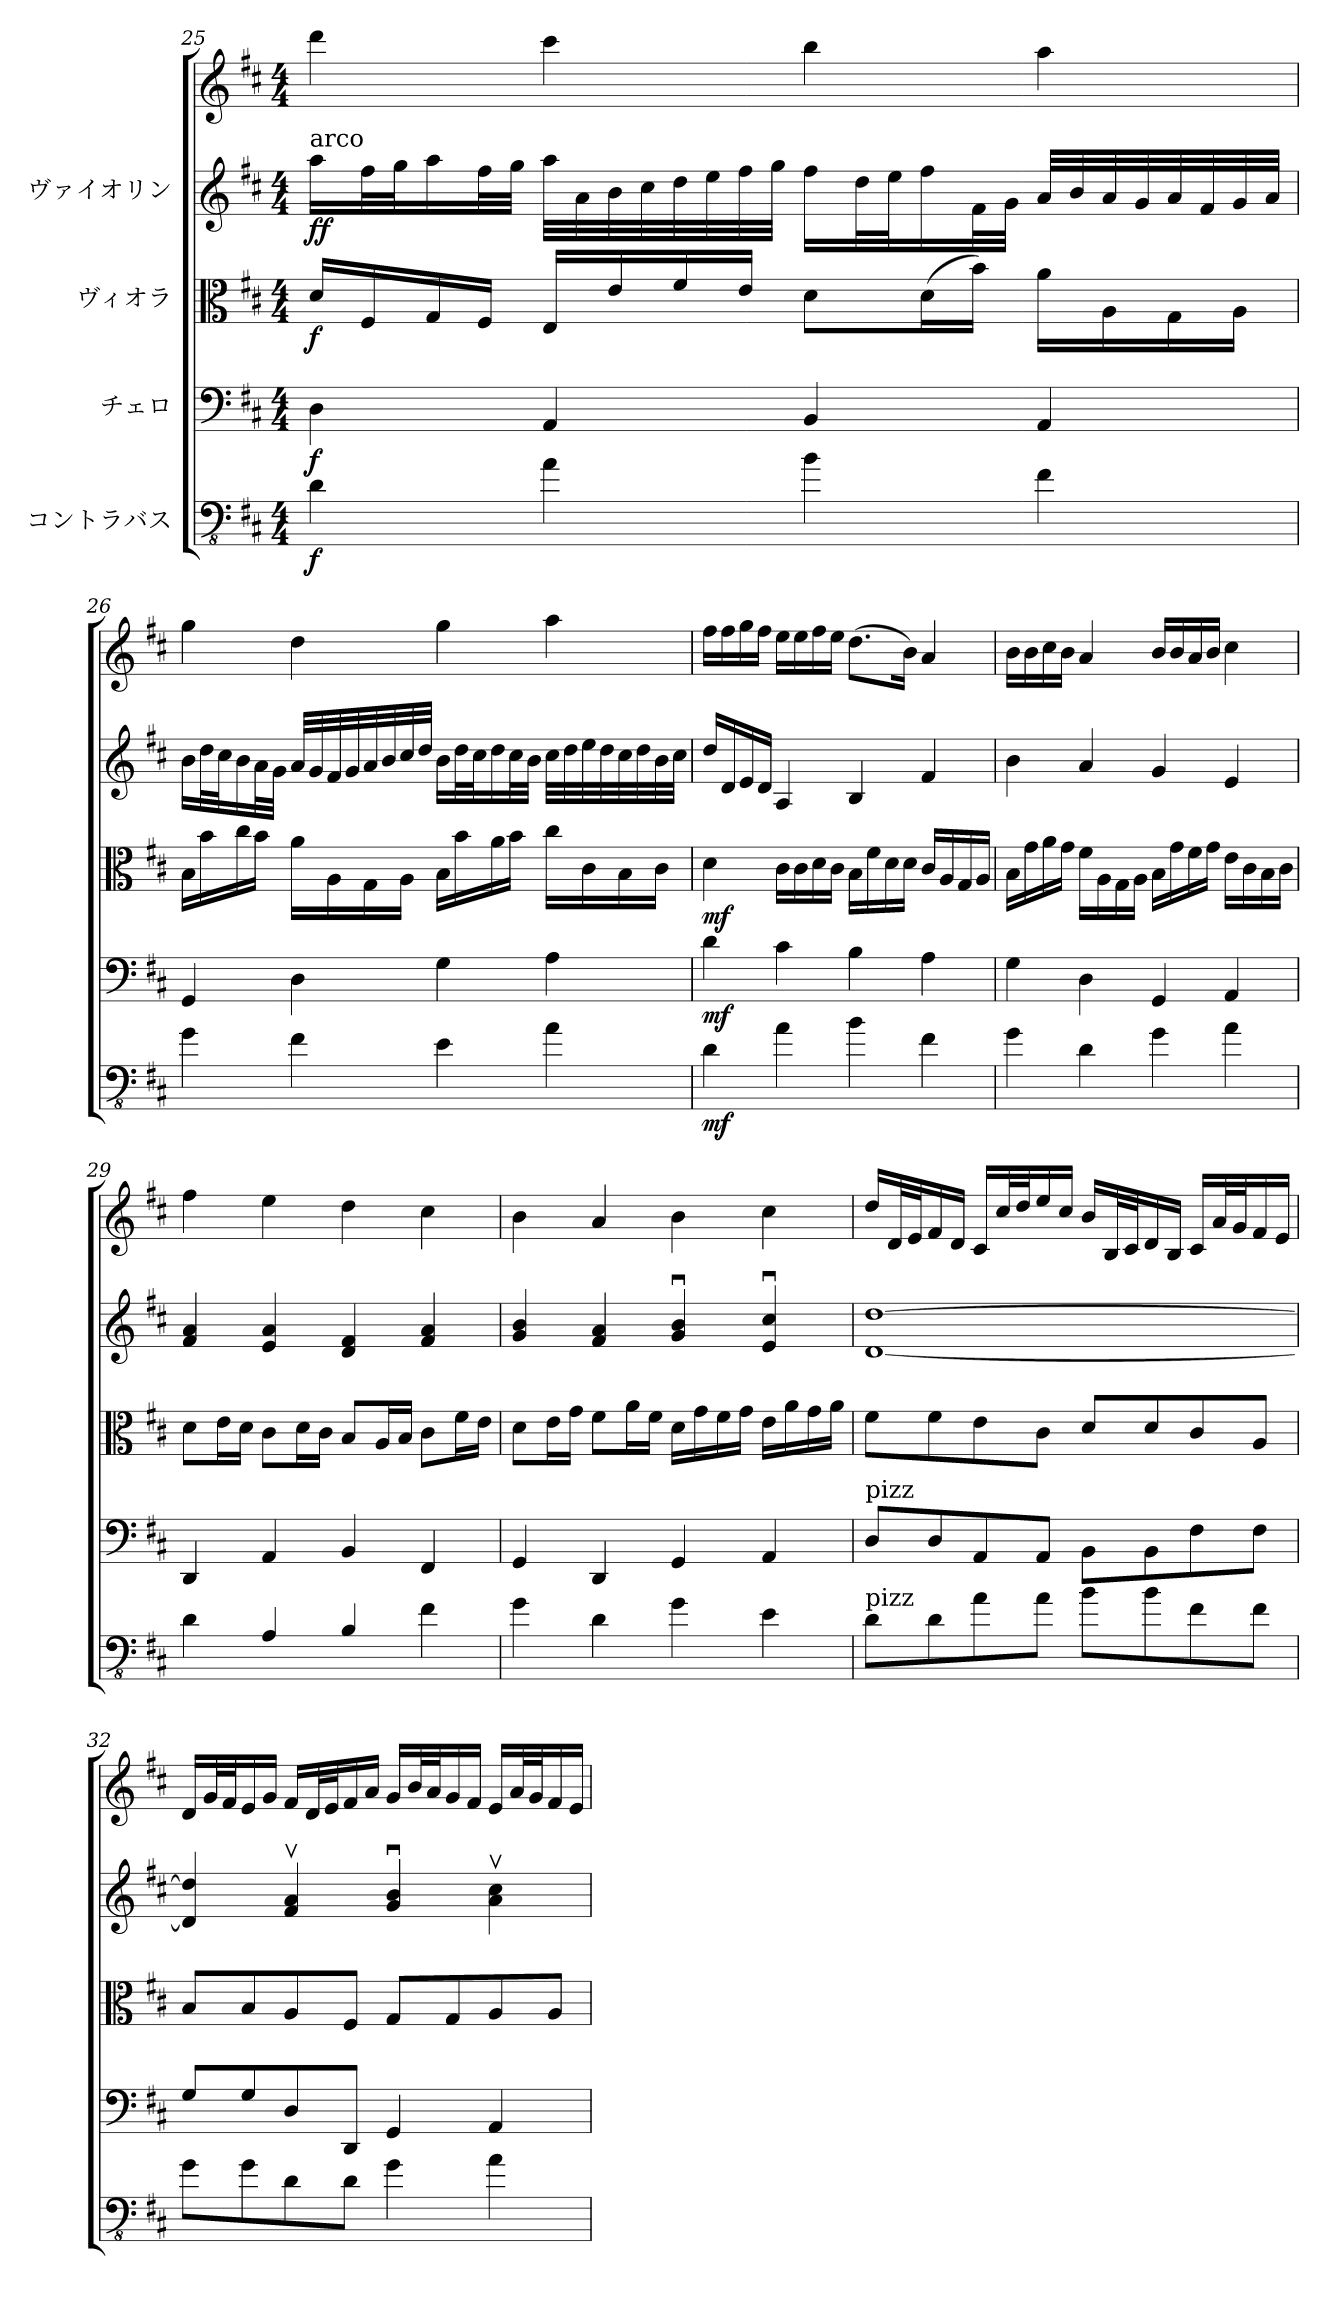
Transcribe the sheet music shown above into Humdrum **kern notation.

**kern	**dynam	**kern	**dynam	**kern	**dynam	**kern	**kern	**dynam
*part4	*part4	*part3	*part3	*part2	*part2	*part1	*part1	*part1
*staff5	*staff5	*staff4	*staff4	*staff3	*staff3	*staff2	*staff1	*staff1/2
*I"コントラバス	*	*I"チェロ	*	*I"ヴィオラ	*	*I"ヴァイオリン	*	*
*clefFv4	*	*clefF4	*	*clefC3	*	*clefG2	*clefG2	*
*ITrd7c12	*	*	*	*	*	*	*	*
*k[f#c#]	*	*k[f#c#]	*	*k[f#c#]	*	*k[f#c#]	*k[f#c#]	*
*M4/4	*	*M4/4	*	*M4/4	*	*M4/4	*M4/4	*
=25	=25	=25	=25	=25	=25	=25	=25	=25
!	!	!	!	!	!	!LO:TX:a:t=arco	!	!
!	!LO:DY:b	!	!LO:DY:b	!	!LO:DY:b	!	!	!LO:DY:b=2
!	!	!	!	!	!	!	!	!LO:DY:n=1:b
4DD\	f	4D\	f	16d/LL	f	16aa\LL	4ddd\	f f
.	.	.	.	16F#/	.	32ff#\L	.	.
.	.	.	.	.	.	32gg\J	.	.
.	.	.	.	16G/	.	16aa\	.	.
.	.	.	.	16F#/JJ	.	32ff#\L	.	.
.	.	.	.	.	.	32gg\JJJ	.	.
4AA\	.	4AA/	.	16E/LL	.	32aa\LLL	4ccc#\	.
.	.	.	.	.	.	32a\	.	.
.	.	.	.	16e/	.	32b\	.	.
.	.	.	.	.	.	32cc#\	.	.
.	.	.	.	16f#/	.	32dd\	.	.
.	.	.	.	.	.	32ee\	.	.
.	.	.	.	16e/JJ	.	32ff#\	.	.
.	.	.	.	.	.	32gg\JJJ	.	.
4BB\	.	4BB/	.	8d\L	.	16ff#\LL	4bb\	.
.	.	.	.	.	.	32dd\L	.	.
.	.	.	.	.	.	32ee\J	.	.
.	.	.	.	(16d\L	.	16ff#\	.	.
.	.	.	.	16b\JJ)	.	32f#\L	.	.
.	.	.	.	.	.	32g\JJJ	.	.
4FF#\	.	4AA/	.	16a\LL	.	32a/LLL	4aa\	.
.	.	.	.	.	.	32b/	.	.
.	.	.	.	16A\	.	32a/	.	.
.	.	.	.	.	.	32g/	.	.
.	.	.	.	16G\	.	32a/	.	.
.	.	.	.	.	.	32f#/	.	.
.	.	.	.	16A\JJ	.	32g/	.	.
.	.	.	.	.	.	32a/JJJ	.	.
!!LO:LB:g=z
=26	=26	=26	=26	=26	=26	=26	=26	=26
4GG\	.	4GG/	.	16B\LL	.	16b\LL	4gg\	.
.	.	.	.	16b\	.	32dd\L	.	.
.	.	.	.	.	.	32cc#\J	.	.
.	.	.	.	16cc#\	.	16b\	.	.
.	.	.	.	16b\JJ	.	32a\L	.	.
.	.	.	.	.	.	32g\JJJ	.	.
4FF#\	.	4D\	.	16a\LL	.	32a/LLL	4dd\	.
.	.	.	.	.	.	32g/	.	.
.	.	.	.	16A\	.	32f#/	.	.
.	.	.	.	.	.	32g/	.	.
.	.	.	.	16G\	.	32a/	.	.
.	.	.	.	.	.	32b/	.	.
.	.	.	.	16A\JJ	.	32cc#/	.	.
.	.	.	.	.	.	32dd/JJJ	.	.
4EE\	.	4G\	.	16B\LL	.	16b\LL	4gg\	.
.	.	.	.	16b\	.	32dd\L	.	.
.	.	.	.	.	.	32cc#\J	.	.
.	.	.	.	16a\	.	16dd\	.	.
.	.	.	.	16b\JJ	.	32cc#\L	.	.
.	.	.	.	.	.	32b\JJJ	.	.
4AA\	.	4A\	.	16cc#\LL	.	32cc#\LLL	4aa\	.
.	.	.	.	.	.	32dd\	.	.
.	.	.	.	16c#\	.	32ee\	.	.
.	.	.	.	.	.	32dd\	.	.
.	.	.	.	16B\	.	32cc#\	.	.
.	.	.	.	.	.	32dd\	.	.
.	.	.	.	16c#\JJ	.	32b\	.	.
.	.	.	.	.	.	32cc#\JJJ	.	.
=27	=27	=27	=27	=27	=27	=27	=27	=27
!	!LO:DY:b	!	!LO:DY:b	!	!LO:DY:b	!	!	!LO:DY:b=2
!	!	!	!	!	!	!	!	!LO:DY:n=1:b
4DD\	mf	4d\	mf	4d\	mf	16dd/LL	16ff#\LL	mf mf
.	.	.	.	.	.	16d/	16ff#\	.
.	.	.	.	.	.	16e/	16gg\	.
.	.	.	.	.	.	16d/JJ	16ff#\JJ	.
4AA\	.	4c#\	.	16c#\LL	.	4A/	16ee\LL	.
.	.	.	.	16c#\	.	.	16ee\	.
.	.	.	.	16d\	.	.	16ff#\	.
.	.	.	.	16c#\JJ	.	.	16ee\JJ	.
4BB\	.	4B\	.	16B\LL	.	4B/	(8.dd\L	.
.	.	.	.	16f#\	.	.	.	.
.	.	.	.	16d\	.	.	.	.
.	.	.	.	16d\JJ	.	.	16b\Jk)	.
4FF#\	.	4A\	.	16c#/LL	.	4f#/	4a/	.
.	.	.	.	16A/	.	.	.	.
.	.	.	.	16G/	.	.	.	.
.	.	.	.	16A/JJ	.	.	.	.
!!LO:LB:g=z
=28	=28	=28	=28	=28	=28	=28	=28	=28
4GG\	.	4G\	.	16B\LL	.	4b\	16b\LL	.
.	.	.	.	16g\	.	.	16b\	.
.	.	.	.	16a\	.	.	16cc#\	.
.	.	.	.	16g\JJ	.	.	16b\JJ	.
4DD\	.	4D\	.	16f#\LL	.	4a/	4a/	.
.	.	.	.	16A\	.	.	.	.
.	.	.	.	16G\	.	.	.	.
.	.	.	.	16A\JJ	.	.	.	.
4GG\	.	4GG/	.	16B\LL	.	4g/	16b/LL	.
.	.	.	.	16g\	.	.	16b/	.
.	.	.	.	16f#\	.	.	16a/	.
.	.	.	.	16g\JJ	.	.	16b/JJ	.
4AA\	.	4AA/	.	16e\LL	.	4e/	4cc#\	.
.	.	.	.	16c#\	.	.	.	.
.	.	.	.	16B\	.	.	.	.
.	.	.	.	16c#\JJ	.	.	.	.
=29	=29	=29	=29	=29	=29	=29	=29	=29
4DD\	.	4DD/	.	8d\L	.	4f#/ 4a/	4ff#\	.
.	.	.	.	16e\L	.	.	.	.
.	.	.	.	16d\JJ	.	.	.	.
4AAA/	.	4AA/	.	8c#\L	.	4e/ 4a/	4ee\	.
.	.	.	.	16d\L	.	.	.	.
.	.	.	.	16c#\JJ	.	.	.	.
4BBB/	.	4BB/	.	8B/L	.	4d/ 4f#/	4dd\	.
.	.	.	.	16A/L	.	.	.	.
.	.	.	.	16B/JJ	.	.	.	.
4FF#\	.	4FF#/	.	8c#\L	.	4f#/ 4a/	4cc#\	.
.	.	.	.	16f#\L	.	.	.	.
.	.	.	.	16e\JJ	.	.	.	.
=30	=30	=30	=30	=30	=30	=30	=30	=30
4GG\	.	4GG/	.	8d\L	.	4g/ 4b/	4b\	.
.	.	.	.	16e\L	.	.	.	.
.	.	.	.	16g\JJ	.	.	.	.
4DD\	.	4DD/	.	8f#\L	.	4f#/ 4a/	4a/	.
.	.	.	.	16a\L	.	.	.	.
.	.	.	.	16f#\JJ	.	.	.	.
4GG\	.	4GG/	.	16d\LL	.	4g/u 4b/u	4b\	.
.	.	.	.	16g\	.	.	.	.
.	.	.	.	16f#\	.	.	.	.
.	.	.	.	16g\JJ	.	.	.	.
4EE\	.	4AA/	.	16e\LL	.	4e/u 4cc#/u	4cc#\	.
.	.	.	.	16a\	.	.	.	.
.	.	.	.	16g\	.	.	.	.
.	.	.	.	16a\JJ	.	.	.	.
!!LO:PB:g=z
=31	=31	=31	=31	=31	=31	=31	=31	=31
!	!	!LO:TX:a:t=pizz	!	!	!	!	!	!
!LO:TX:a:t=pizz	!	!	!	!	!	!	!	!
8DD\L	.	8D/L	.	8f#\L	.	[1d [1dd	16dd/LL	.
.	.	.	.	.	.	.	32d/L	.
.	.	.	.	.	.	.	32e/J	.
8DD\	.	8D/	.	8f#\	.	.	16f#/	.
.	.	.	.	.	.	.	16d/JJ	.
8AA\	.	8AA/	.	8e\	.	.	16c#/LL	.
.	.	.	.	.	.	.	32cc#/L	.
.	.	.	.	.	.	.	32dd/J	.
8AA\J	.	8AA/J	.	8c#\J	.	.	16ee/	.
.	.	.	.	.	.	.	16cc#/JJ	.
8BB\L	.	8BB\L	.	8d/L	.	.	16b/LL	.
.	.	.	.	.	.	.	32B/L	.
.	.	.	.	.	.	.	32c#/J	.
8BB\	.	8BB\	.	8d/	.	.	16d/	.
.	.	.	.	.	.	.	16B/JJ	.
8FF#\	.	8F#\	.	8c#/	.	.	16c#/LL	.
.	.	.	.	.	.	.	32a/L	.
.	.	.	.	.	.	.	32g/J	.
8FF#\J	.	8F#\J	.	8A/J	.	.	16f#/	.
.	.	.	.	.	.	.	16e/JJ	.
=32	=32	=32	=32	=32	=32	=32	=32	=32
8GG\L	.	8G/L	.	8B/L	.	4d/] 4dd/]	16d/LL	.
.	.	.	.	.	.	.	32g/L	.
.	.	.	.	.	.	.	32f#/J	.
8GG\	.	8G/	.	8B/	.	.	16e/	.
.	.	.	.	.	.	.	16g/JJ	.
8DD\	.	8D/	.	8A/	.	4f#/v 4a/v	16f#/LL	.
.	.	.	.	.	.	.	32d/L	.
.	.	.	.	.	.	.	32e/J	.
8DD\J	.	8DD/J	.	8F#/J	.	.	16f#/	.
.	.	.	.	.	.	.	16a/JJ	.
4GG\	.	4GG/	.	8G/L	.	4g/u 4b/u	16g/LL	.
.	.	.	.	.	.	.	32b/L	.
.	.	.	.	.	.	.	32a/J	.
.	.	.	.	8G/	.	.	16g/	.
.	.	.	.	.	.	.	16f#/JJ	.
4AA\	.	4AA/	.	8A/	.	4a\v 4cc#\v	16e/LL	.
.	.	.	.	.	.	.	32a/L	.
.	.	.	.	.	.	.	32g/J	.
.	.	.	.	8A/J	.	.	16f#/	.
.	.	.	.	.	.	.	16e/JJ	.
=	=	=	=	=	=	=	=	=
*-	*-	*-	*-	*-	*-	*-	*-	*-
